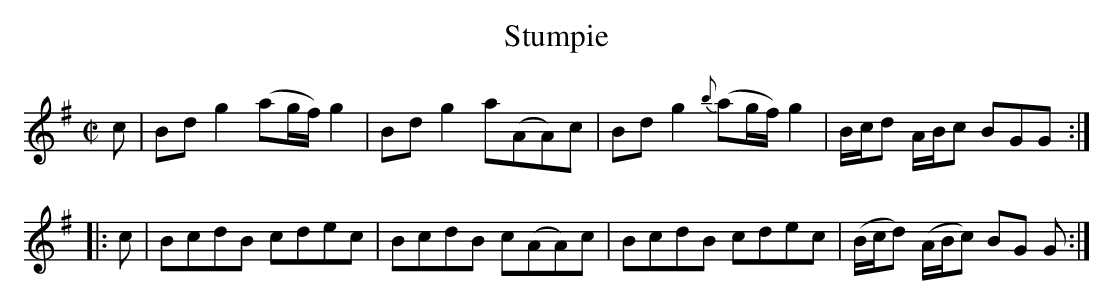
X:1
T:Stumpie
M:C|
K:G major
c|\
Bd g2 (ag/f/) g2| Bd g2 a(AA)c|\
Bdg2 {b}(ag/f/)g2| B/c/d A/B/c BGG::
c|\
BcdB cdec| BcdB c(AA)c| \
BcdB cdec| (B/c/d) (A/B/c) BG G:|
